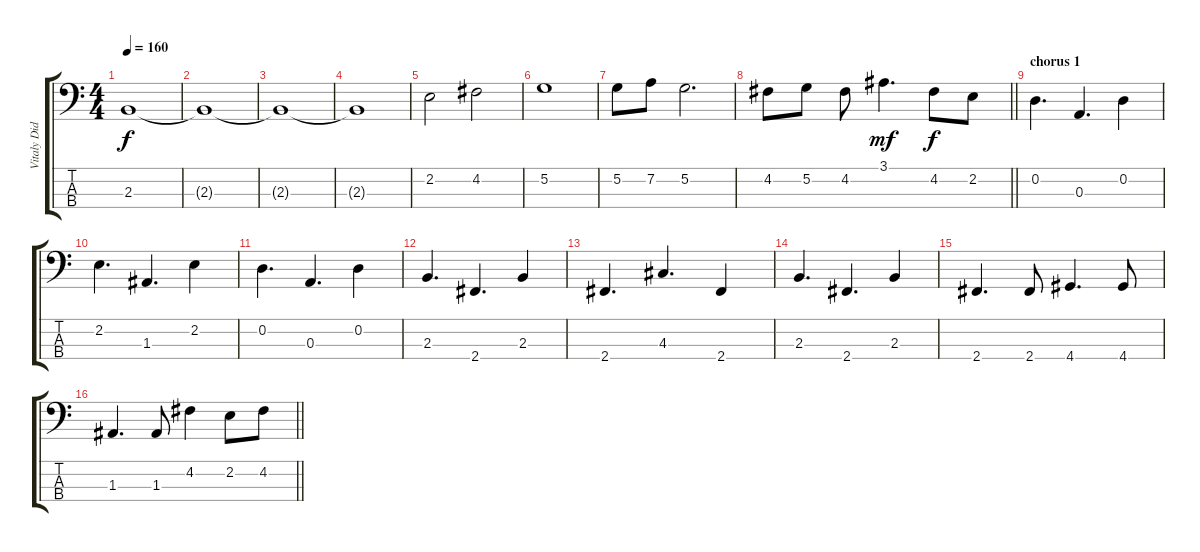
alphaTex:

\track ("Vitaly Didyk" "Vitaly Did") {instrument electricbassfinger}
\staff {score tabs}
\tuning (G2 D2 A1 E1) {hide}
\ts (4 4)
\tempo 160
\clef f4
\ks c
2.3.1{dy f} |
2.3{t}.1 |
2.3{t}.1 |
2.3{t}.1 |
2.2.2 4.2.2 |
5.2.1 |
5.2.8 7.2.8 5.2.2{d} |
\barLineRight lightlight
4.2.8 5.2.8 4.2.8 3.1.4{d dy mf} 4.2.8{dy f} 2.2.8 |
\section ("" "chorus 1")
0.2.4{d} 0.3.4{d} 0.2.4 |
2.2.4{d} 1.3.4{d} 2.2.4 |
0.2.4{d} 0.3.4{d} 0.2.4 |
2.3.4{d} 2.4.4{d} 2.3.4 |
2.4.4{d} 4.3.4{d} 2.4.4 |
2.3.4{d} 2.4.4{d} 2.3.4 |
2.4.4{d} 2.4.8 4.4.4{d} 4.4.8 |
\barLineRight lightlight
1.3.4{d} 1.3.8 4.2.4 2.2.8 4.2.8
